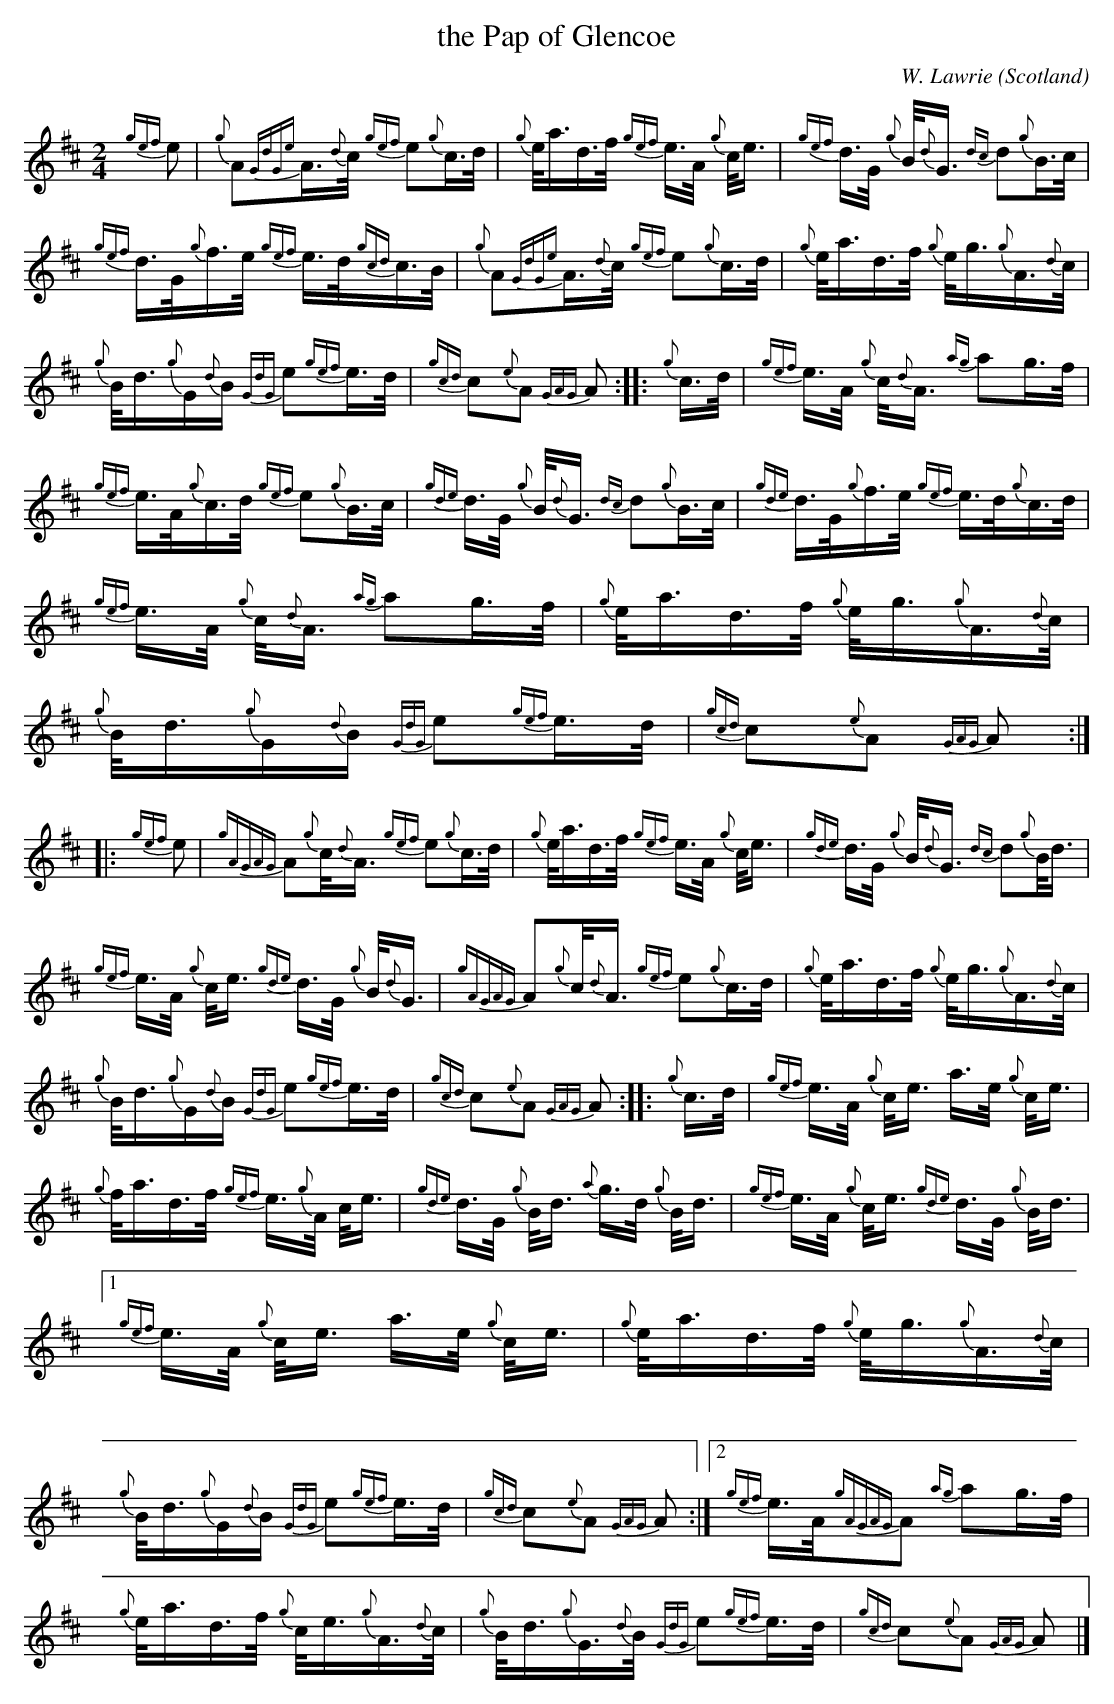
X:1
T:the Pap of Glencoe
C:W. Lawrie
M:2/4
O:Scotland
K:A mixolydian
{gef}e2|\
{g}A2{GdGe}A>{d}c {gef}e2{g}c>d|\
{g}e<ad>f {gef}e>A {g}c<e|\
{gef}d>G {g}B<{d}G {dc}d2{g}B>c|\
{gef}d>G{g}f>e {gef}e>d{gcd}c>B|\
{g}A2{GdGe}A>{d}c {gef}e2{g}c>d|\
{g}e<ad>f {g}e<g{g}A>{d}c|\
{g}B<d{g}G{d}B {GdG}e2{gef}e>d|\
{gcd}c2{e}A2 {GAG}A2 ::\
{g}c>d|\
{gef}e>A {g}c<{d}A {ag}a2g>f|\
{gef}e>A{g}c>d {gef}e2{g}B>c|\
{gde}d>G {g}B<{d}G {dc}d2{g}B>c|\
{gde}d>G{g}f>e {gef}e>d{g}c>d|\
{gef}e>A {g}c<{d}A {ag}a2g>f|\
{g}e<ad>f {g}e<g{g}A>{d}c|\
{g}B<d{g}G{d}B {GdG}e2{gef}e>d|\
{gcd}c2{e}A2 {GAG}A2 ::
{gef}e2|\
{gAGAG}A2{g}c<{d}A {gef}e2{g}c>d|\
{g}e<ad>f {gef}e>A {g}c<e|\
{gde}d>G {g}B<{d}G {dc}d2{g}B<d|\
{gef}e>A {g}c<e {gde}d>G {g}B<{d}G|\
{gAGAG}A2{g}c<{d}A {gef}e2{g}c>d|\
{g}e<ad>f {g}e<g{g}A>{d}c|\
{g}B<d{g}G{d}B {GdG}e2{gef}e>d|\
{gcd}c2{e}A2 {GAG}A2 ::\
{g}c>d|\
{gef}e>A {g}c<e a>e {g}c<e|\
{g}f<ad>f {gef}e>{g}A c<e|\
{gde}d>G {g}B<d {a}g>d {g}B<d|\
{gef}e>A {g}c<e {gde}d>G {g}B<d|1\
{gef}e>A {g}c<e a>e {g}c<e|\
{g}e<ad>f {g}e<g{g}A>{d}c|\
{g}B<d{g}G{d}B {GdG}e2{gef}e>d|\
{gcd}c2{e}A2 {GAG}A2 :|2\
{gef}e>A{gAGAG}A2 {ag}a2g>f|\
{g}e<ad>f {g}c<e{g}A>{d}c|\
{g}B<d{g}G>{d}B {GdG}e2{gef}e>d|\
{gcd}c2{e}A2 {GAG}A2|]
